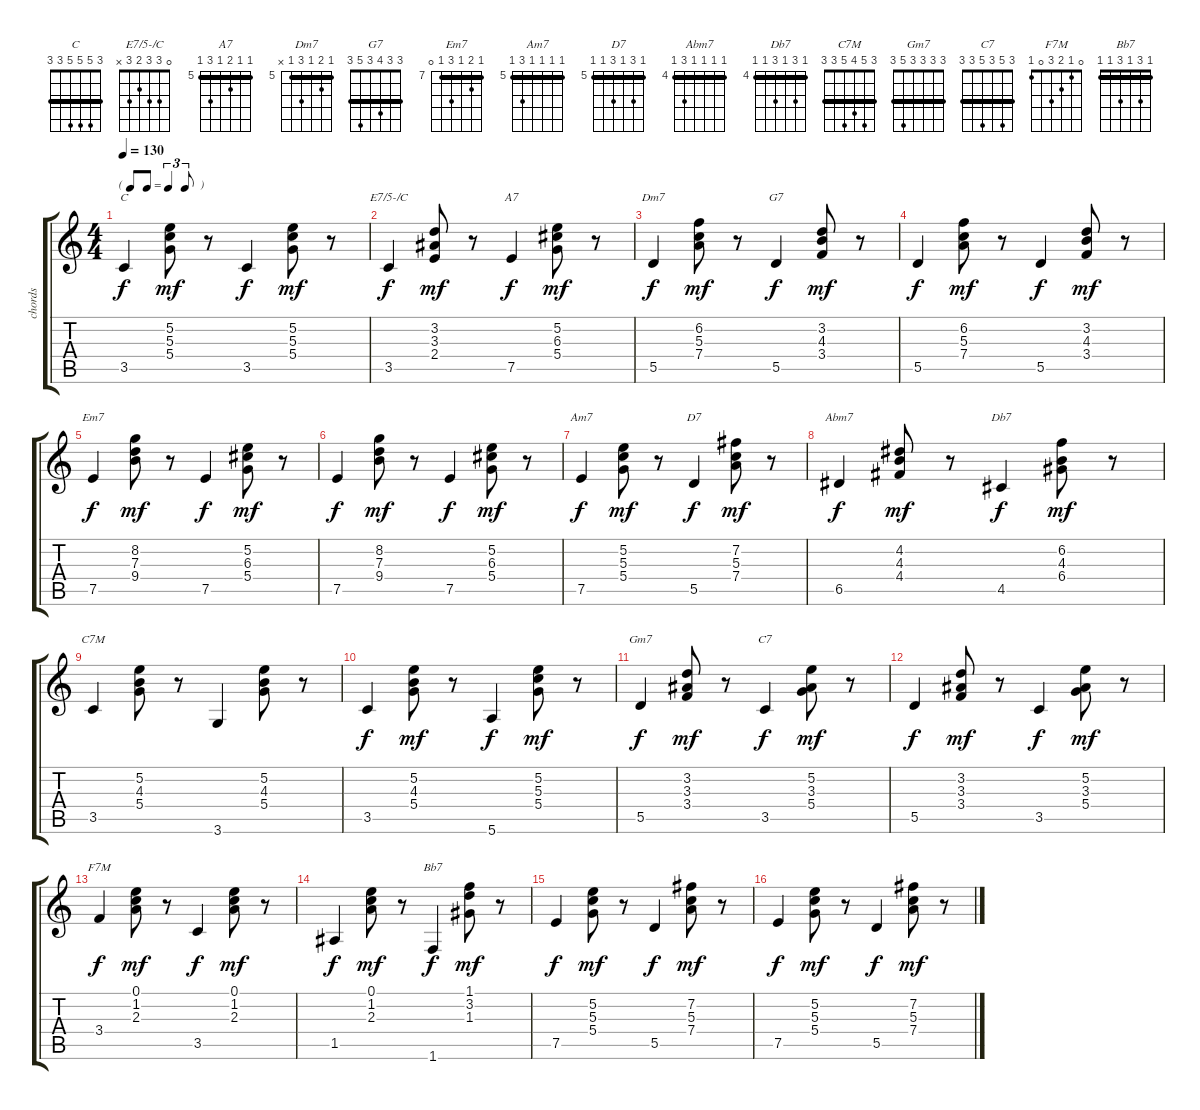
\track ("chords" "chords") {instrument electricguitarjazz}
\staff {score tabs}
\tuning (E4 B3 G3 D3 A2 E2) {hide}
\chord ("C" 3 5 5 5 3 3) {barre 3}
\chord ("E7/5-/C" 0 3 3 2 3 x)
\chord ("A7" 5 5 6 5 7 5) {firstfret 5 barre 5}
\chord ("Dm7" 5 6 5 7 5 x) {firstfret 5 barre 5}
\chord ("G7" 3 3 4 3 5 3) {barre 3}
\chord ("Em7" 7 8 7 9 7 0) {firstfret 7 barre 7}
\chord ("Am7" 5 5 5 5 7 5) {firstfret 5 barre 5}
\chord ("D7" 5 7 5 7 5 5) {firstfret 5 barre 5}
\chord ("Abm7" 4 4 4 4 6 4) {firstfret 4 barre 4}
\chord ("Db7" 4 6 4 6 4 4) {firstfret 4 barre 4}
\chord ("C7M" 3 5 4 5 3 3) {barre 3}
\chord ("Gm7" 3 3 3 3 5 3) {barre 3}
\chord ("C7" 3 5 3 5 3 3) {barre 3}
\chord ("F7M" 0 1 2 3 0 1)
\chord ("Bb7" 1 3 1 3 1 1) {barre 1}
\ts (4 4)
\tf triplet8th
\tempo 130
\clef g2
\ks c
3.5.4{ch "C" dy f} (5.2 5.3 5.4).8{dy mf} r.8 3.5.4{dy f} (5.2 5.3 5.4).8{dy mf} r.8 |
3.5.4{ch "E7/5-/C" dy f} (3.2 3.3 2.4).8{dy mf} r.8 7.5.4{ch "A7" dy f} (5.2 6.3 5.4).8{dy mf} r.8 |
5.5.4{ch "Dm7" dy f} (6.2 5.3 7.4).8{dy mf} r.8 5.5.4{ch "G7" dy f} (3.2 4.3 3.4).8{dy mf} r.8 |
5.5.4{dy f} (6.2 5.3 7.4).8{dy mf} r.8 5.5.4{dy f} (3.2 4.3 3.4).8{dy mf} r.8 |
7.5.4{ch "Em7" dy f} (8.2 7.3 9.4).8{dy mf} r.8 7.5.4{dy f} (5.2 6.3 5.4).8{dy mf} r.8 |
7.5.4{dy f} (8.2 7.3 9.4).8{dy mf} r.8 7.5.4{dy f} (5.2 6.3 5.4).8{dy mf} r.8 |
7.5.4{ch "Am7" dy f} (5.2 5.3 5.4).8{dy mf} r.8 5.5.4{ch "D7" dy f} (7.2 5.3 7.4).8{dy mf} r.8 |
6.5.4{ch "Abm7" dy f} (4.2 4.3 4.4).8{dy mf} r.8 4.5.4{ch "Db7" dy f} (6.2 4.3 6.4).8{dy mf} r.8 |
3.5.4{ch "C7M"} (5.2 4.3 5.4).8 r.8 3.6.4 (5.2 4.3 5.4).8 r.8 |
3.5.4{dy f} (5.2 4.3 5.4).8{dy mf} r.8 5.6.4{dy f} (5.2 5.3 5.4).8{dy mf} r.8 |
5.5.4{ch "Gm7" dy f} (3.2 3.3 3.4).8{dy mf} r.8 3.5.4{ch "C7" dy f} (5.2 3.3 5.4).8{dy mf} r.8 |
5.5.4{dy f} (3.2 3.3 3.4).8{dy mf} r.8 3.5.4{dy f} (5.2 3.3 5.4).8{dy mf} r.8 |
3.4.4{ch "F7M" dy f} (0.1 1.2 2.3).8{dy mf} r.8 3.5.4{dy f} (0.1 1.2 2.3).8{dy mf} r.8 |
1.5.4{dy f} (0.1 1.2 2.3).8{dy mf} r.8 1.6.4{ch "Bb7" dy f} (1.1 3.2 1.3).8{dy mf} r.8 |
7.5.4{dy f} (5.2 5.3 5.4).8{dy mf} r.8 5.5.4{dy f} (7.2 5.3 7.4).8{dy mf} r.8 |
7.5.4{dy f} (5.2 5.3 5.4).8{dy mf} r.8 5.5.4{dy f} (7.2 5.3 7.4).8{dy mf} r.8
